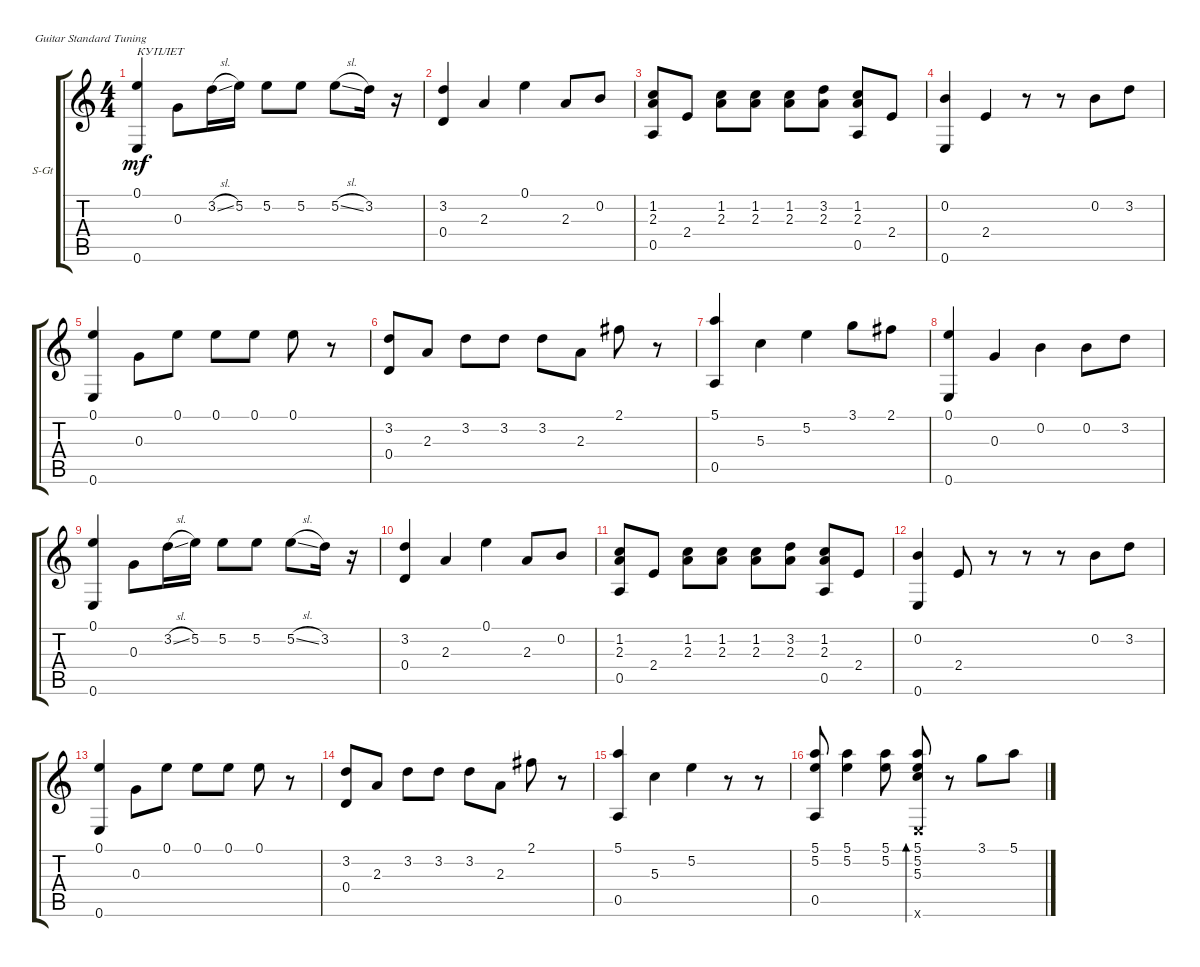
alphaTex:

\defaultSystemsLayout 4
\bracketExtendMode groupsimilarinstruments
\firstSystemTrackNameOrientation horizontal
\otherSystemsTrackNameOrientation horizontal
\track ("Steel Guitar" "S-Gt") {instrument acousticguitarsteel}
\staff {score tabs}
\tuning (E4 B3 G3 D3 A2 E2)
\ts (4 4)
\tempo (130 hide)
\clef g2
\ks c
(0.6 0.1).4{txt "КУПЛЕТ" dy mf} 0.3.8 3.2{sl}.16 5.2.16 5.2.8 5.2.8 5.2{sl}.8 3.2.16 r.16 |
(0.4 3.2).4 2.3.4 0.1.4 2.3.8 0.2.8 |
(0.5 1.2 2.3).8 2.4.8 (1.2 2.3).8 (1.2 2.3).8 (1.2 2.3).8 (2.3 3.2).8 (1.2 2.3 0.5).8 2.4.8 |
(0.2 0.6).4 2.4.4 r.8 r.8 0.2.8 3.2.8 |
(0.6 0.1).4 0.3.8 0.1.8 0.1.8 0.1.8 0.1.8 r.8 |
(0.4 3.2).8 2.3.8 3.2.8 3.2.8 3.2.8 2.3.8 2.1.8 r.8 |
(0.5 5.1).4 5.3.4 5.2.4 3.1.8 2.1.8 |
(0.1 0.6).4 0.3.4 0.2.4 0.2.8 3.2.8 |
(0.6 0.1).4 0.3.8 3.2{sl}.16 5.2.16 5.2.8 5.2.8 5.2{sl}.8 3.2.16 r.16 |
(0.4 3.2).4 2.3.4 0.1.4 2.3.8 0.2.8 |
(0.5 1.2 2.3).8 2.4.8 (1.2 2.3).8 (1.2 2.3).8 (1.2 2.3).8 (2.3 3.2).8 (1.2 2.3 0.5).8 2.4.8 |
(0.2 0.6).4 2.4.8 r.8 r.8 r.8 0.2.8 3.2.8 |
(0.6 0.1).4 0.3.8 0.1.8 0.1.8 0.1.8 0.1.8 r.8 |
(0.4 3.2).8 2.3.8 3.2.8 3.2.8 3.2.8 2.3.8 2.1.8 r.8 |
(0.5 5.1).4 5.3.4 5.2.4 r.8 r.8 |
(5.1 5.2 0.5).8 (5.1 5.2).4 (5.2 5.1).8 (5.2 5.1 5.3 0.6{x}).8{bd 30} r.8 3.1.8 5.1.8
